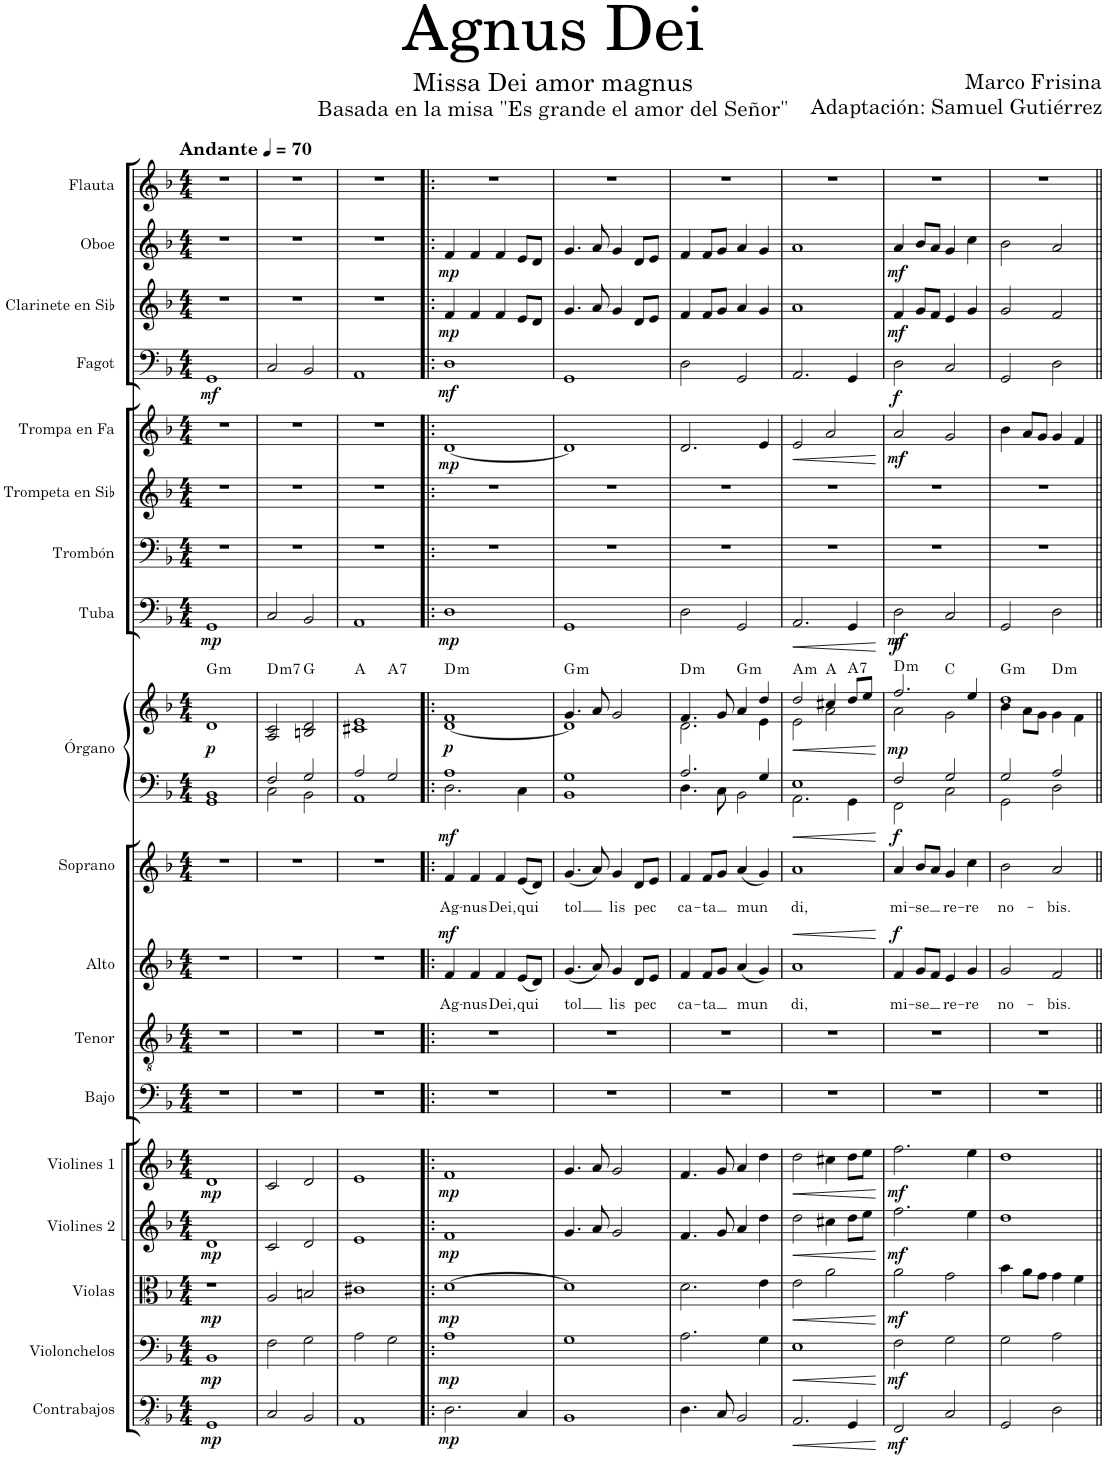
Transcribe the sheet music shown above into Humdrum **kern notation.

**kern	**dynam	**kern	**dynam	**kern	**dynam	**kern	**dynam	**kern	**dynam	**kern	**kern	**kern	**text	**dynam	**kern	**text	**dynam	**kern	**kern	**dynam	**harte	**kern	**dynam	**kern	**kern	**kern	**dynam	**kern	**dynam	**kern	**dynam	**kern	**dynam	**kern
*part18	*part18	*part17	*part17	*part16	*part16	*part15	*part15	*part14	*part14	*part13	*part12	*part11	*part11	*part11	*part10	*part10	*part10	*part9	*part9	*part9	*part9	*part8	*part8	*part7	*part6	*part5	*part5	*part4	*part4	*part3	*part3	*part2	*part2	*part1
*staff19	*staff19	*staff18	*staff18	*staff17	*staff17	*staff16	*staff16	*staff15	*staff15	*staff14	*staff13	*staff12	*staff12	*staff12	*staff11	*staff11	*staff11	*staff10	*staff9	*staff9/10	*	*staff8	*staff8	*staff7	*staff6	*staff5	*staff5	*staff4	*staff4	*staff3	*staff3	*staff2	*staff2	*staff1
*I"Contrabajos	*	*I"Violonchelos	*	*I"Violas	*	*I"Violines 2	*	*I"Violines 1	*	*I"Bajo	*I"Tenor	*I"Alto	*	*	*I"Soprano	*	*	*I"Órgano	*	*	*	*I"Tuba	*	*I"Trombón	*I"Trompeta en Sib	*I"Trompa en Fa	*	*I"Fagot	*	*I"Clarinete en Sib	*	*I"Oboe	*	*I"Flauta
*I'Cbs.	*	*I'Vcs.	*	*I'Vlas.	*	*I'Vlns. 2	*	*I'Vlns. 1	*	*I'B.	*I'T.	*I'A.	*	*	*I'S.	*	*	*	*	*	*	*I'Tba.	*	*I'Tbn.	*I'Tpt. en Sib	*	*	*I'Fg.	*	*I'Cl. en Sib	*	*I'Ob.	*	*I'Fl.
*clefFv4	*	*clefF4	*	*clefC3	*	*clefG2	*	*clefG2	*	*clefF4	*clefGv2	*clefG2	*	*	*clefG2	*	*	*clefF4	*clefG2	*	*	*clefF4	*	*clefF4	*clefG2	*clefG2	*	*clefF4	*	*clefG2	*	*clefG2	*	*clefG2
*	*	*	*	*	*	*	*	*	*	*	*	*	*	*	*	*	*	*	*	*	*	*	*	*	*Trd1c2	*Trd4c7	*	*	*	*Trd1c2	*	*	*	*
*k[b-]	*	*k[b-]	*	*k[b-]	*	*k[b-]	*	*k[b-]	*	*k[b-]	*k[b-]	*k[b-]	*	*	*k[b-]	*	*	*k[b-]	*k[b-]	*	*	*k[b-]	*	*k[b-]	*k[b-]	*k[b-]	*	*k[b-]	*	*k[b-]	*	*k[b-]	*	*k[b-]
*M4/4	*	*M4/4	*	*M4/4	*	*M4/4	*	*M4/4	*	*M4/4	*M4/4	*M4/4	*	*	*M4/4	*	*	*M4/4	*M4/4	*	*	*M4/4	*	*M4/4	*M4/4	*M4/4	*	*M4/4	*	*M4/4	*	*M4/4	*	*M4/4
*MM70	*	*MM70	*	*MM70	*	*MM70	*	*MM70	*	*MM70	*MM70	*MM70	*	*	*MM70	*	*	*MM70	*MM70	*	*	*MM70	*	*MM70	*MM70	*MM70	*	*MM70	*	*MM70	*	*MM70	*	*MM70
=1	=1	=1	=1	=1	=1	=1	=1	=1	=1	=1	=1	=1	=1	=1	=1	=1	=1	=1	=1	=1	=1	=1	=1	=1	=1	=1	=1	=1	=1	=1	=1	=1	=1	=1
!	!	!	!	!	!	!	!	!	!	!	!	!	!	!	!	!	!	!	!	!	!	!	!	!	!	!	!	!	!	!	!	!	!	!LO:TX:a:B:t=Andante
!	!LO:DY:b	!	!LO:HP:b	!	!	!	!	!	!	!	!	!	!	!	!	!	!	!	!	!	!	!	!	!	!	!	!	!	!	!	!	!	!	!
*	*	*	*	*	*	*	*	*	*	*	*	*	*	*	*	*	*	*^	*	*	*	*	*	*	*	*	*	*	*	*	*	*	*	*
!	!	!	!LO:DY:n=1:b	!	!LO:DY:b	!	!LO:DY:b	!	!LO:DY:b	!	!	!	!	!	!	!	!	!	!	!	!LO:DY:b	!LO:H:kt=m	!	!LO:DY:b	!	!	!	!	!	!LO:DY:b	!	!	!	!	!
1GGG	mp	1BB-	> mp	1r	mp	1d	mp	1d	mp	1r	1r	1r	.	.	1r	.	.	1BB-	1GG	1d	p	G:min	1GG	mp	1r	1r	1r	.	1GG	mf	1r	.	1r	.	1r
=2	=2	=2	=2	=2	=2	=2	=2	=2	=2	=2	=2	=2	=2	=2	=2	=2	=2	=2	=2	=2	=2	=2	=2	=2	=2	=2	=2	=2	=2	=2	=2	=2	=2	=2	=2
!	!	!	!	!	!	!	!	!	!	!	!	!	!	!	!	!	!	!	!	!	!	!LO:H:kt=m7	!	!	!	!	!	!	!	!	!	!	!	!	!
2CC/	.	2F\	.	2A/	.	2c/	.	2c/	.	1r	1r	1r	.	.	1r	.	.	2F/	2C\	2A/ 2c/	.	D:min7	2C/	.	1r	1r	1r	.	2C/	.	1r	.	1r	.	1r
2BBB-/	.	2G\	.	2Bn/	.	2d/	.	2d/	.	.	.	.	.	.	.	.	.	2G/	2BB-\	2Bn/ 2d/	.	G:maj	2BB-/	.	.	.	.	.	2BB-/	.	.	.	.	.	.
=3	=3	=3	=3	=3	=3	=3	=3	=3	=3	=3	=3	=3	=3	=3	=3	=3	=3	=3	=3	=3	=3	=3	=3	=3	=3	=3	=3	=3	=3	=3	=3	=3	=3	=3	=3
*	*	*	*	*	*	*	*	*	*	*	*	*	*	*	*	*	*	*	*	*^	*	*	*	*	*	*	*	*	*	*	*	*	*	*	*
1AAA	.	2A\	.	1c#X	.	1e	.	1e	.	1r	1r	1r	.	.	1r	.	.	2A/	1AA	1c#X 1e	2ryy	.	A:maj	1AA	.	1r	1r	1r	.	1AA	.	1r	.	1r	.	1r
!	!	!	!	!	!	!	!	!	!	!	!	!	!	!	!	!	!	!	!	!	!	!	!LO:H:kt=7	!	!	!	!	!	!	!	!	!	!	!	!	!
.	.	2G\	.	.	.	.	.	.	.	.	.	.	.	.	.	.	.	2G/	.	.	2ryy	.	A:7	.	.	.	.	.	.	.	.	.	.	.	.	.
=4!|:	=4!|:	=4!|:	=4!|:	=4!|:	=4!|:	=4!|:	=4!|:	=4!|:	=4!|:	=4!|:	=4!|:	=4!|:	=4!|:	=4!|:	=4!|:	=4!|:	=4!|:	=4!|:	=4!|:	=4!|:	=4!|:	=4!|:	=4!|:	=4!|:	=4!|:	=4!|:	=4!|:	=4!|:	=4!|:	=4!|:	=4!|:	=4!|:	=4!|:	=4!|:	=4!|:	=4!|:
!	!LO:DY:b	!	!LO:DY:b	!	!LO:DY:b	!	!LO:DY:b	!	!LO:DY:b	!	!	!	!LO:LY:b	!LO:DY:a	!	!LO:LY:b	!LO:DY:a	!	!	!	!	!LO:DY:b	!LO:H:kt=m	!	!LO:DY:b	!	!	!	!LO:DY:b	!	!LO:DY:b	!	!LO:DY:b	!	!LO:DY:b	!
2.DD\	mp	1A	mp	[1d	mp	1f	mp	1f	mp	1r	1r	4f/	-Ag-	mf	4f/	-Ag-	mf	1A	2.D\	1f	[1d	p	D:min	1D	mp	1r	1r	[1d	mp	1D	mf	4f/	mp	4f/	mp	1r
!	!	!	!	!	!	!	!	!	!	!	!	!	!LO:LY:b	!	!	!LO:LY:b	!	!	!	!	!	!	!	!	!	!	!	!	!	!	!	!	!	!	!	!
.	.	.	.	.	.	.	.	.	.	.	.	4f/	-nus	.	4f/	-nus	.	.	.	.	.	.	.	.	.	.	.	.	.	.	.	4f/	.	4f/	.	.
!	!	!	!	!	!	!	!	!	!	!	!	!	!LO:LY:b	!	!	!LO:LY:b	!	!	!	!	!	!	!	!	!	!	!	!	!	!	!	!	!	!	!	!
.	.	.	.	.	.	.	.	.	.	.	.	4f/	Dei,	.	4f/	Dei,	.	.	.	.	.	.	.	.	.	.	.	.	.	.	.	4f/	.	4f/	.	.
!	!	!	!	!	!	!	!	!	!	!	!	!	!LO:LY:b	!	!	!LO:LY:b	!	!	!	!	!	!	!	!	!	!	!	!	!	!	!	!	!	!	!	!
4CC/	.	.	.	.	.	.	.	.	.	.	.	(8e/L	qui	.	(8e/L	qui	.	.	4C\	.	.	.	.	.	.	.	.	.	.	.	.	8e/L	.	8e/L	.	.
.	.	.	.	.	.	.	.	.	.	.	.	8d/J)	.	.	8d/J)	.	.	.	.	.	.	.	.	.	.	.	.	.	.	.	.	8d/J	.	8d/J	.	.
=5	=5	=5	=5	=5	=5	=5	=5	=5	=5	=5	=5	=5	=5	=5	=5	=5	=5	=5	=5	=5	=5	=5	=5	=5	=5	=5	=5	=5	=5	=5	=5	=5	=5	=5	=5	=5
!	!	!	!	!	!	!	!	!	!	!	!	!	!LO:LY:b	!	!	!LO:LY:b	!	!	!	!	!	!	!LO:H:kt=m	!	!	!	!	!	!	!	!	!	!	!	!	!
1BBB-	.	1G	.	1d]	.	4.g/	.	4.g/	.	1r	1r	(4.g/	tol	.	(4.g/	tol	.	1G	1BB-	4.g/	1d]	.	G:min	1GG	.	1r	1r	1d]	.	1GG	.	4.g/	.	4.g/	.	1r
.	.	.	.	.	.	8a/	.	8a/	.	.	.	8a/)	.	.	8a/)	.	.	.	.	8a/	.	.	.	.	.	.	.	.	.	.	.	8a/	.	8a/	.	.
!	!	!	!	!	!	!	!	!	!	!	!	!	!LO:LY:b	!	!	!LO:LY:b	!	!	!	!	!	!	!	!	!	!	!	!	!	!	!	!	!	!	!	!
.	.	.	.	.	.	2g/	.	2g/	.	.	.	4g/	lis	.	4g/	lis	.	.	.	2g/	.	.	.	.	.	.	.	.	.	.	.	4g/	.	4g/	.	.
!	!	!	!	!	!	!	!	!	!	!	!	!	!LO:LY:b	!	!	!LO:LY:b	!	!	!	!	!	!	!	!	!	!	!	!	!	!	!	!	!	!	!	!
.	.	.	.	.	.	.	.	.	.	.	.	8d/L	pec	.	8d/L	pec	.	.	.	.	.	.	.	.	.	.	.	.	.	.	.	8d/L	.	8d/L	.	.
.	.	.	.	.	.	.	.	.	.	.	.	8e/J	.	.	8e/J	.	.	.	.	.	.	.	.	.	.	.	.	.	.	.	.	8e/J	.	8e/J	.	.
=6	=6	=6	=6	=6	=6	=6	=6	=6	=6	=6	=6	=6	=6	=6	=6	=6	=6	=6	=6	=6	=6	=6	=6	=6	=6	=6	=6	=6	=6	=6	=6	=6	=6	=6	=6	=6
!	!	!	!	!	!	!	!	!	!	!	!	!	!LO:LY:b	!	!	!LO:LY:b	!	!	!	!	!	!	!LO:H:kt=m	!	!	!	!	!	!	!	!	!	!	!	!	!
4.DD\	.	2.A\	.	2.d\	.	4.f/	.	4.f/	.	1r	1r	4f/	ca-	.	4f/	ca-	.	2.A/	4.D\	4.f/	2.d\	.	D:min	2D\	.	1r	1r	2.d/	.	2D\	.	4f/	.	4f/	.	1r
!	!	!	!	!	!	!	!	!	!	!	!	!	!LO:LY:b	!	!	!LO:LY:b	!	!	!	!	!	!	!	!	!	!	!	!	!	!	!	!	!	!	!	!
.	.	.	.	.	.	.	.	.	.	.	.	8f/L	-ta	.	8f/L	-ta	.	.	.	.	.	.	.	.	.	.	.	.	.	.	.	8f/L	.	8f/L	.	.
8CC/	.	.	.	.	.	8g/	.	8g/	.	.	.	8g/J	.	.	8g/J	.	.	.	8C\	8g/	.	.	.	.	.	.	.	.	.	.	.	8g/J	.	8g/J	.	.
!	!	!	!	!	!	!	!	!	!	!	!	!	!LO:LY:b	!	!	!LO:LY:b	!	!	!	!	!	!	!LO:H:kt=m	!	!	!	!	!	!	!	!	!	!	!	!	!
2BBB-/	.	.	.	.	.	4a/	.	4a/	.	.	.	(4a/	mun	.	(4a/	mun	.	.	2BB-\	4a/	.	.	G:min	2GG/	.	.	.	.	.	2GG/	.	4a/	.	4a/	.	.
.	.	4G\	.	4e\	.	4dd\	.	4dd\	.	.	.	4g/)	.	.	4g/)	.	.	4G/	.	4dd/	4e\	.	.	.	.	.	.	4e/	.	.	.	4g/	.	4g/	.	.
=7	=7	=7	=7	=7	=7	=7	=7	=7	=7	=7	=7	=7	=7	=7	=7	=7	=7	=7	=7	=7	=7	=7	=7	=7	=7	=7	=7	=7	=7	=7	=7	=7	=7	=7	=7	=7
!	!	!	!	!	!	!	!	!	!	!	!	!	!LO:LY:b	!	!	!LO:LY:b	!	!	!	!	!	!	!LO:H:kt=m	!	!	!	!	!	!LO:HP:b	!	!	!	!	!	!	!
2.AAA/	.	1E	.	2e\	.	2dd\	.	2dd\	.	1r	1r	1a	di,	.	1a	di,	.	1E	2.AA\	2dd/	2e\	.	A:min	2.AA/	.	1r	1r	2e/	<	2.AA/	.	1a	.	1a	.	1r
.	.	.	.	2a\	.	4cc#X\	.	4cc#X\	.	.	.	.	.	.	.	.	.	.	.	4cc#X/	2a\	.	A:maj	.	.	.	.	2a/	.	.	.	.	.	.	.	.
!	!	!	!	!	!	!	!	!	!	!	!	!	!	!	!	!	!	!	!	!	!	!	!LO:H:kt=7	!	!	!	!	!	!	!	!	!	!	!	!	!
4GGG/	.	.	.	.	.	8dd\L	.	8dd\L	.	.	.	.	.	.	.	.	.	.	4GG\	8dd/L	.	.	A:7	4GG/	.	.	.	.	.	4GG/	.	.	.	.	.	.
.	.	.	.	.	.	8ee\J	.	8ee\J	.	.	.	.	.	.	.	.	.	.	.	8ee/J	.	.	.	.	.	.	.	.	.	.	.	.	.	.	.	.
*	*	*	*	*	*	*	*	*	*	*	*	*	*	*	*	*	*	*v	*v	*	*	*	*	*	*	*	*	*	*	*	*	*	*	*	*	*
*	*	*	*	*	*	*	*	*	*	*	*	*	*	*	*	*	*	*	*v	*v	*	*	*	*	*	*	*	*	*	*	*	*	*	*	*
.	.	.	]	.	.	.	.	.	.	.	.	.	.	.	.	.	.	.	.	.	.	.	.	.	.	.	[	.	.	.	.	.	.	.
=8	=8	=8	=8	=8	=8	=8	=8	=8	=8	=8	=8	=8	=8	=8	=8	=8	=8	=8	=8	=8	=8	=8	=8	=8	=8	=8	=8	=8	=8	=8	=8	=8	=8	=8
!	!LO:DY:b	!	!LO:DY:b	!	!LO:DY:b	!	!LO:DY:b	!	!LO:DY:b	!	!	!	!LO:LY:b	!LO:DY:a	!	!LO:LY:b	!LO:DY:a	!	!	!LO:DY:b	!	!	!LO:DY:b	!	!	!	!	!	!	!	!	!	!	!
*	*	*	*	*	*	*	*	*	*	*	*	*	*	*	*	*	*	*^	*^	*	*	*	*	*	*	*	*	*	*	*	*	*	*	*
!	!	!	!	!	!	!	!	!	!	!	!	!	!	!	!	!	!	!	!	!	!	!	!LO:H:kt=m	!	!LO:DY:n=1:b	!	!	!	!LO:DY:b	!	!LO:DY:b	!	!LO:DY:b	!	!LO:DY:b	!
2FFF/	mf	2F\	mf	2a\	mf	2.ff\	mf	2.ff\	mf	1r	1r	4f/	mi-	f	4a/	mi-	f	2F/	2FF\	2.ff/	2a\	mp	D:min	2D\	f mf	1r	1r	2a/	mf	2D\	f	4f/	mf	4a/	mf	1r
!	!	!	!	!	!	!	!	!	!	!	!	!	!LO:LY:b	!	!	!LO:LY:b	!	!	!	!	!	!	!	!	!	!	!	!	!	!	!	!	!	!	!	!
.	.	.	.	.	.	.	.	.	.	.	.	8g/L	-se	.	8b-/L	-se	.	.	.	.	.	.	.	.	.	.	.	.	.	.	.	8g/L	.	8b-/L	.	.
.	.	.	.	.	.	.	.	.	.	.	.	8f/J	.	.	8a/J	.	.	.	.	.	.	.	.	.	.	.	.	.	.	.	.	8f/J	.	8a/J	.	.
!	!	!	!	!	!	!	!	!	!	!	!	!	!LO:LY:b	!	!	!LO:LY:b	!	!	!	!	!	!	!	!	!	!	!	!	!	!	!	!	!	!	!	!
2CC/	.	2G\	.	2g\	.	.	.	.	.	.	.	4e/	re-	.	4g/	re-	.	2G/	2C\	.	2g\	.	C:maj	2C/	.	.	.	2g/	.	2C/	.	4e/	.	4g/	.	.
!	!	!	!	!	!	!	!	!	!	!	!	!	!LO:LY:b	!	!	!LO:LY:b	!	!	!	!	!	!	!	!	!	!	!	!	!	!	!	!	!	!	!	!
.	.	.	.	.	.	4ee\	.	4ee\	.	.	.	4g/	-re	.	4cc\	-re	.	.	.	4ee/	.	.	.	.	.	.	.	.	.	.	.	4g/	.	4cc\	.	.
=9	=9	=9	=9	=9	=9	=9	=9	=9	=9	=9	=9	=9	=9	=9	=9	=9	=9	=9	=9	=9	=9	=9	=9	=9	=9	=9	=9	=9	=9	=9	=9	=9	=9	=9	=9	=9
!	!	!	!	!	!	!	!	!	!	!	!	!	!LO:LY:b	!	!	!LO:LY:b	!	!	!	!	!	!	!LO:H:kt=m	!	!	!	!	!	!	!	!	!	!	!	!	!
2GGG/	.	2G\	.	4b-\	.	1dd	.	1dd	.	1r	1r	2g/	no-	.	2b-\	no-	.	2G/	2GG\	1dd	4b-\	.	G:min	2GG/	.	1r	1r	4b-\	.	2GG/	.	2g/	.	2b-\	.	1r
.	.	.	.	8a\L	.	.	.	.	.	.	.	.	.	.	.	.	.	.	.	.	8a\L	.	.	.	.	.	.	8a/L	.	.	.	.	.	.	.	.
.	.	.	.	8g\J	.	.	.	.	.	.	.	.	.	.	.	.	.	.	.	.	8g\J	.	.	.	.	.	.	8g/J	.	.	.	.	.	.	.	.
!	!	!	!	!	!	!	!	!	!	!	!	!	!LO:LY:b	!	!	!LO:LY:b	!	!	!	!	!	!	!LO:H:kt=m	!	!	!	!	!	!	!	!	!	!	!	!	!
2DD\	.	2A\	.	4g\	.	.	.	.	.	.	.	2f/	-bis.	.	2a/	-bis.	.	2A/	2D\	.	4g\	.	D:min	2D\	.	.	.	4g/	.	2D\	.	2f/	.	2a/	.	.
.	.	.	.	4f\	.	.	.	.	.	.	.	.	.	.	.	.	.	.	.	.	4f\	.	.	.	.	.	.	4f/	.	.	.	.	.	.	.	.
*	*	*	*	*	*	*	*	*	*	*	*	*	*	*	*	*	*	*v	*v	*	*	*	*	*	*	*	*	*	*	*	*	*	*	*	*	*
*	*	*	*	*	*	*	*	*	*	*	*	*	*	*	*	*	*	*	*v	*v	*	*	*	*	*	*	*	*	*	*	*	*	*	*	*
=||	=||	=||	=||	=||	=||	=||	=||	=||	=||	=||	=||	=||	=||	=||	=||	=||	=||	=||	=||	=||	=||	=||	=||	=||	=||	=||	=||	=||	=||	=||	=||	=||	=||	=||
*-	*-	*-	*-	*-	*-	*-	*-	*-	*-	*-	*-	*-	*-	*-	*-	*-	*-	*-	*-	*-	*-	*-	*-	*-	*-	*-	*-	*-	*-	*-	*-	*-	*-	*-
